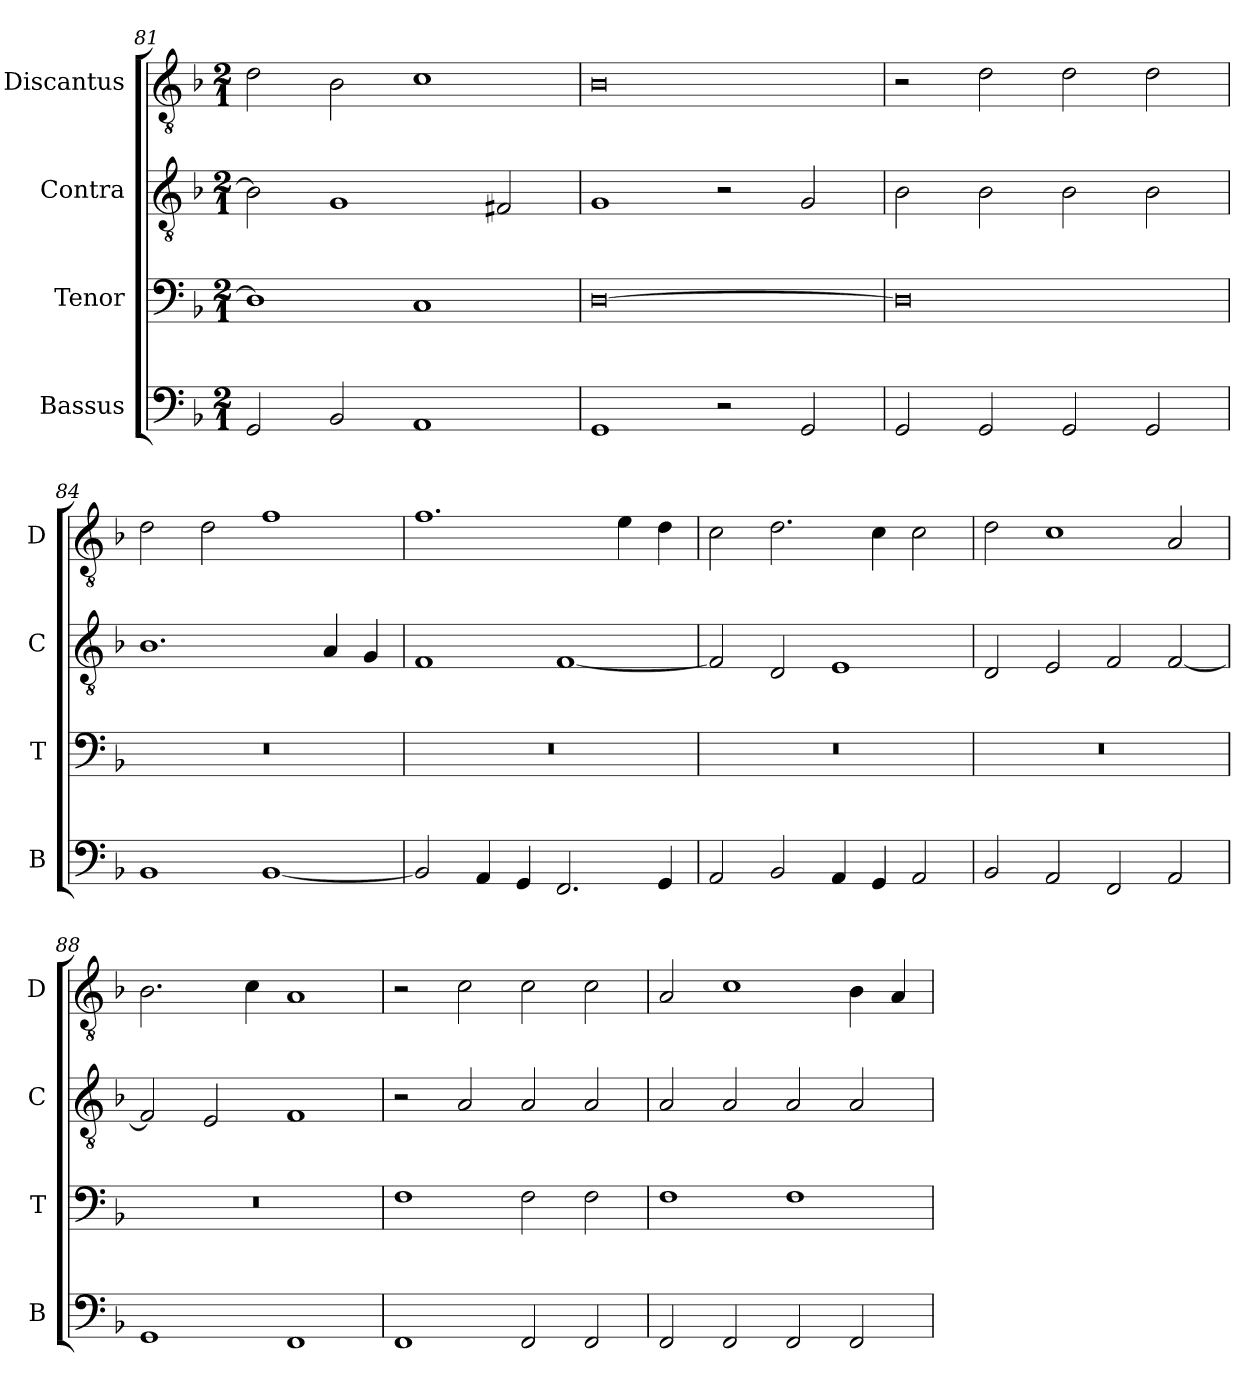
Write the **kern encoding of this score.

**kern	**kern	**kern	**kern
*part4	*part3	*part2	*part1
*staff4	*staff3	*staff2	*staff1
*I"Bassus	*I"Tenor	*I"Contra	*I"Discantus
*I'B	*I'T	*I'C	*I'D
*clefF4	*clefF4	*clefGv2	*clefGv2
*k[b-]	*k[b-]	*k[b-]	*k[b-]
*M2/1	*M2/1	*M2/1	*M2/1
=81	=81	=81	=81
2GG/	1D]	2B-\]	2d\
2BB-/	.	1G	2B-\
1AA	1C	.	1c
.	.	2F#X/	.
=82	=82	=82	=82
1GG	[0D	1G	0B-
2r	.	2r	.
2GG/	.	2G/	.
=83	=83	=83	=83
2GG/	0D]	2B-\	2r
2GG/	.	2B-\	2d\
2GG/	.	2B-\	2d\
2GG/	.	2B-\	2d\
=84	=84	=84	=84
1BB-	0r	1.B-	2d\
.	.	.	2d\
[1BB-	.	.	1f
.	.	4A/	.
.	.	4G/	.
=85	=85	=85	=85
2BB-/]	0r	1F	1.f
4AA/	.	.	.
4GG/	.	.	.
2.FF/	.	[1F	.
.	.	.	4e\
4GG/	.	.	4d\
=86	=86	=86	=86
2AA/	0r	2F/]	2c\
2BB-/	.	2D/	2.d\
4AA/	.	1E	.
4GG/	.	.	4c\
2AA/	.	.	2c\
=87	=87	=87	=87
2BB-/	0r	2D/	2d\
2AA/	.	2E/	1c
2FF/	.	2F/	.
2AA/	.	[2F/	2A/
=88	=88	=88	=88
1GG	0r	2F/]	2.B-\
.	.	2E/	.
.	.	.	4c\
1FF	.	1F	1A
=89	=89	=89	=89
1FF	1F	2r	2r
.	.	2A/	2c\
2FF/	2F\	2A/	2c\
2FF/	2F\	2A/	2c\
=90	=90	=90	=90
2FF/	1F	2A/	2A/
2FF/	.	2A/	1c
2FF/	1F	2A/	.
2FF/	.	2A/	4B-\
.	.	.	4A/
=	=	=	=
*-	*-	*-	*-
